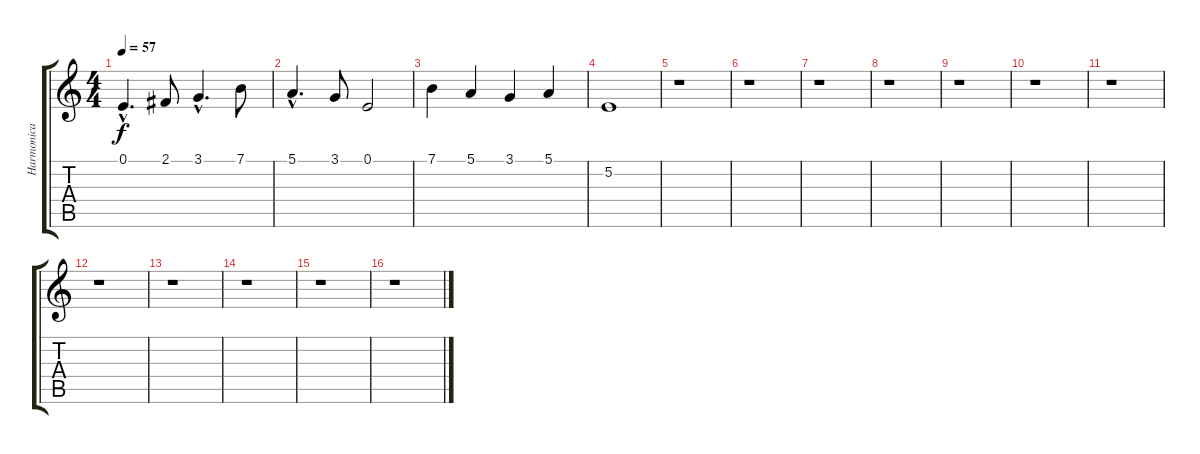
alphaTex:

\track ("Harmonica" "Harmonica") {instrument harmonica}
\staff {score tabs}
\tuning (E4 B3 G3 D3 A2 E2) {hide}
\ts (4 4)
\tempo 57
\clef g2
\ks c
0.1{hac}.4{d dy f instrument harmonica} 2.1.8 3.1{hac}.4{d} 7.1.8 |
5.1{hac}.4{d} 3.1.8 0.1.2 |
7.1.4 5.1.4 3.1.4 5.1.4 |
5.2.1 |
r.1 |
r.1 |
r.1 |
r.1 |
r.1 |
r.1 |
r.1 |
r.1 |
r.1 |
r.1 |
r.1 |
r.1
